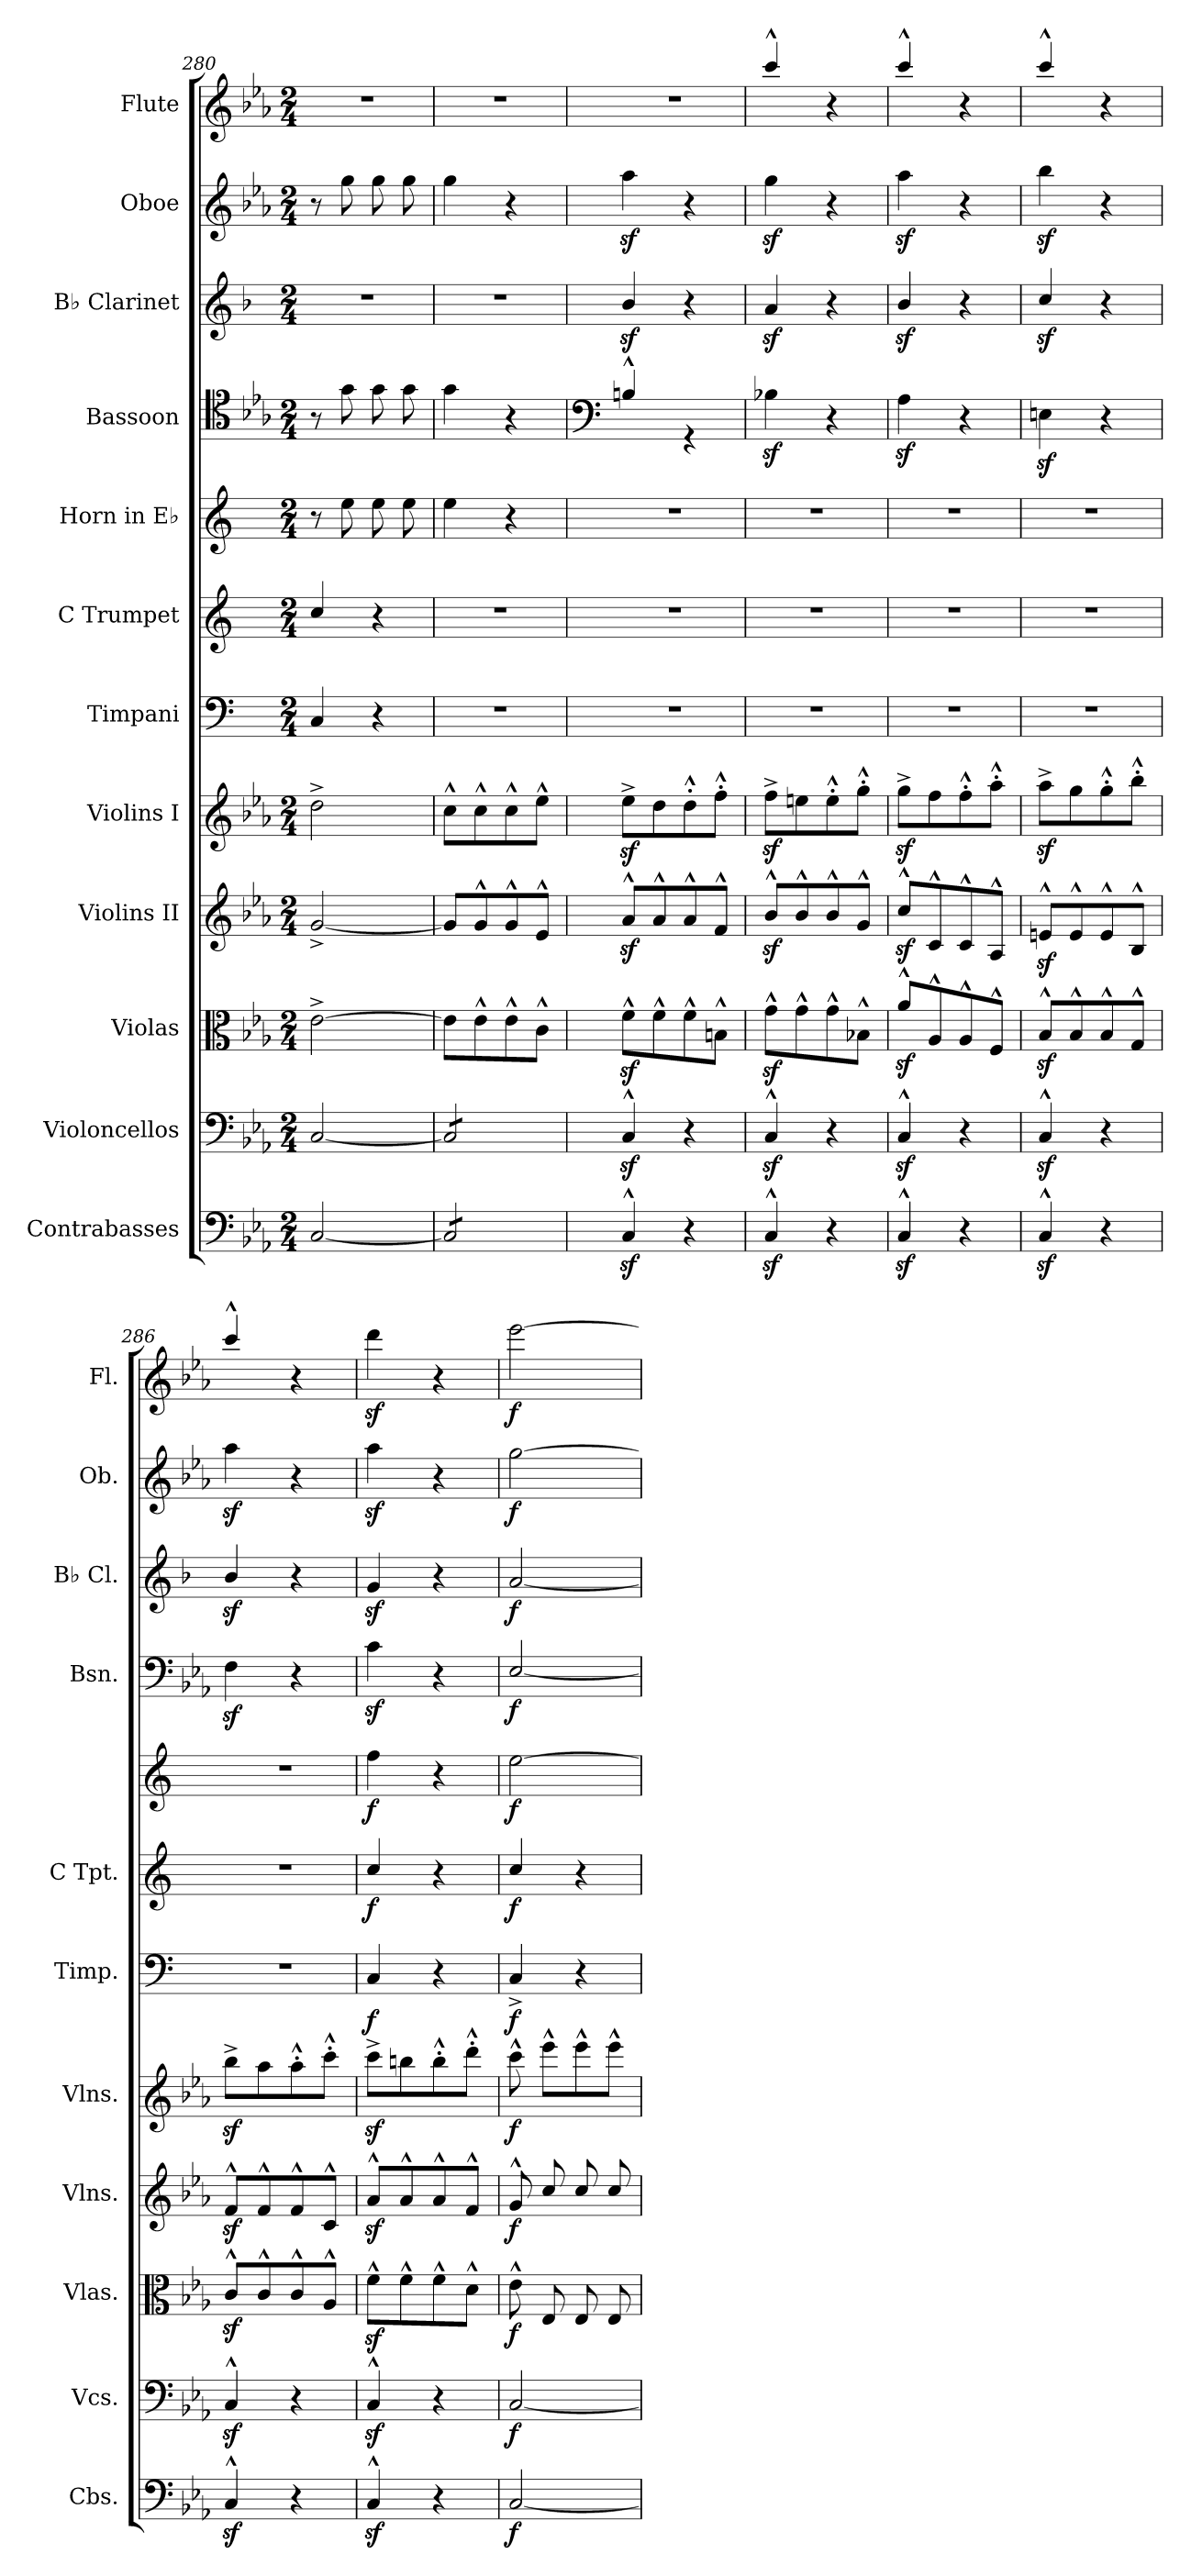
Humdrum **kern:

**kern	**dynam	**kern	**dynam	**kern	**dynam	**kern	**dynam	**kern	**dynam	**kern	**dynam	**kern	**dynam	**kern	**dynam	**kern	**dynam	**kern	**dynam	**kern	**dynam	**kern	**dynam
*part12	*part12	*part11	*part11	*part10	*part10	*part9	*part9	*part8	*part8	*part7	*part7	*part6	*part6	*part5	*part5	*part4	*part4	*part3	*part3	*part2	*part2	*part1	*part1
*staff12	*staff12	*staff11	*staff11	*staff10	*staff10	*staff9	*staff9	*staff8	*staff8	*staff7	*staff7	*staff6	*staff6	*staff5	*staff5	*staff4	*staff4	*staff3	*staff3	*staff2	*staff2	*staff1	*staff1
*I"Contrabasses	*	*I"Violoncellos	*	*I"Violas	*	*I"Violins II	*	*I"Violins I	*	*I"Timpani	*	*I"C Trumpet	*	*I"Horn in E♭	*	*I"Bassoon	*	*I"B♭ Clarinet	*	*I"Oboe	*	*I"Flute	*
*I'Cbs.	*	*I'Vcs.	*	*I'Vlas.	*	*I'Vlns.	*	*I'Vlns.	*	*I'Timp.	*	*I'C Tpt.	*	*	*	*I'Bsn.	*	*I'B♭ Cl.	*	*I'Ob.	*	*I'Fl.	*
*clefF4	*	*clefF4	*	*clefC3	*	*clefG2	*	*clefG2	*	*clefF4	*	*clefG2	*	*clefG2	*	*clefC4	*	*clefG2	*	*clefG2	*	*clefG2	*
*ITrd7c12	*	*	*	*	*	*	*	*	*	*	*	*	*	*ITrd4c7	*	*	*	*ITrd1c2	*	*	*	*	*
*k[b-e-a-]	*	*k[b-e-a-]	*	*k[b-e-a-]	*	*k[b-e-a-]	*	*k[b-e-a-]	*	*k[]	*	*k[]	*	*k[b-]	*	*k[b-e-a-]	*	*k[b-e-a-]	*	*k[b-e-a-]	*	*k[b-e-a-]	*
*M2/4	*	*M2/4	*	*M2/4	*	*M2/4	*	*M2/4	*	*M2/4	*	*M2/4	*	*M2/4	*	*M2/4	*	*M2/4	*	*M2/4	*	*M2/4	*
=280	=280	=280	=280	=280	=280	=280	=280	=280	=280	=280	=280	=280	=280	=280	=280	=280	=280	=280	=280	=280	=280	=280	=280
[2CC/	.	[2C/	.	[2e-^\	.	[2g^/	.	2dd^\	.	4C/	.	4cc/	.	8r	.	8r	.	2r	.	8r	.	2r	.
.	.	.	.	.	.	.	.	.	.	.	.	.	.	8a\	.	8g\	.	.	.	8gg\	.	.	.
.	.	.	.	.	.	.	.	.	.	4r	.	4r	.	8a\	.	8g\	.	.	.	8gg\	.	.	.
.	.	.	.	.	.	.	.	.	.	.	.	.	.	8a\	.	8g\	.	.	.	8gg\	.	.	.
!!LO:PB:g=z
=281	=281	=281	=281	=281	=281	=281	=281	=281	=281	=281	=281	=281	=281	=281	=281	=281	=281	=281	=281	=281	=281	=281	=281
*tremolo	*	*	*	*	*	*	*	*	*	*	*	*	*	*	*	*	*	*	*	*	*	*	*
*	*	*tremolo	*	*	*	*	*	*	*	*	*	*	*	*	*	*	*	*	*	*	*	*	*
8CC/]L	.	8C/]L	.	8e-\L]	.	8g/L]	.	8cc^^\L	.	2r	.	2r	.	4a\	.	4g\	.	2r	.	4gg\	.	2r	.
8CC/	.	8C/	.	8e-^^\	.	8g^^/	.	8cc^^\	.	.	.	.	.	.	.	.	.	.	.	.	.	.	.
8CC/	.	8C/	.	8e-^^\	.	8g^^/	.	8cc^^\	.	.	.	.	.	4r	.	4r	.	.	.	4r	.	.	.
8CC/J	.	8C/J	.	8c^^\J	.	8e-^^/J	.	8ee-^^\J	.	.	.	.	.	.	.	.	.	.	.	.	.	.	.
*	*	*Xtremolo	*	*	*	*	*	*	*	*	*	*	*	*	*	*	*	*	*	*	*	*	*
*Xtremolo	*	*	*	*	*	*	*	*	*	*	*	*	*	*	*	*	*	*	*	*	*	*	*
=282	=282	=282	=282	=282	=282	=282	=282	=282	=282	=282	=282	=282	=282	=282	=282	=282	=282	=282	=282	=282	=282	=282	=282
*	*	*	*	*	*	*	*	*	*	*	*	*	*	*	*	*clefF4	*	*	*	*	*	*	*
4CCz<^^/	.	4Cz<^^/	.	8fz<^^\L	.	8a-z<^^/L	.	8ee-z<^\L	.	2r	.	2r	.	2r	.	4Bn^^/	.	4a-z</	.	4aa-z<\	.	2r	.
.	.	.	.	8f^^\	.	8a-^^/	.	8dd\	.	.	.	.	.	.	.	.	.	.	.	.	.	.	.
4r	.	4r	.	8f^^\	.	8a-^^/	.	8dd^^'\	.	.	.	.	.	.	.	4rGG	.	4r	.	4r	.	.	.
.	.	.	.	8Bn^^\J	.	8f^^/J	.	8ff^^'\J	.	.	.	.	.	.	.	.	.	.	.	.	.	.	.
=283	=283	=283	=283	=283	=283	=283	=283	=283	=283	=283	=283	=283	=283	=283	=283	=283	=283	=283	=283	=283	=283	=283	=283
4CCz<^^/	.	4Cz<^^/	.	8gz<^^\L	.	8b-z<^^/L	.	8ffz<^\L	.	2r	.	2r	.	2r	.	4B-Xz<\	.	4gz</	.	4ggz<\	.	4ccc^^/	.
.	.	.	.	8g^^\	.	8b-^^/	.	8een\	.	.	.	.	.	.	.	.	.	.	.	.	.	.	.
4r	.	4r	.	8g^^\	.	8b-^^/	.	8ee^^'\	.	.	.	.	.	.	.	4r	.	4r	.	4r	.	4r	.
.	.	.	.	8B-X^^\J	.	8g^^/J	.	8gg^^'\J	.	.	.	.	.	.	.	.	.	.	.	.	.	.	.
=284	=284	=284	=284	=284	=284	=284	=284	=284	=284	=284	=284	=284	=284	=284	=284	=284	=284	=284	=284	=284	=284	=284	=284
4CCz<^^/	.	4Cz<^^/	.	8a-z<^^\L	.	8ccz<^^/L	.	8ggz<^\L	.	2r	.	2r	.	2r	.	4A-z<\	.	4a-z</	.	4aa-z<\	.	4ccc^^/	.
.	.	.	.	8A-^^/	.	8c^^/	.	8ff\	.	.	.	.	.	.	.	.	.	.	.	.	.	.	.
4r	.	4r	.	8A-^^/	.	8c^^/	.	8ff^^'\	.	.	.	.	.	.	.	4r	.	4r	.	4r	.	4r	.
.	.	.	.	8F^^/J	.	8A-^^/J	.	8aa-^^'\J	.	.	.	.	.	.	.	.	.	.	.	.	.	.	.
=285	=285	=285	=285	=285	=285	=285	=285	=285	=285	=285	=285	=285	=285	=285	=285	=285	=285	=285	=285	=285	=285	=285	=285
4CCz<^^/	.	4Cz<^^/	.	8B-z<^^/L	.	8enz<^^/L	.	8aa-z<^\L	.	2r	.	2r	.	2r	.	4Enz<\	.	4b-z</	.	4bb-z<\	.	4ccc^^/	.
.	.	.	.	8B-^^/	.	8e^^/	.	8gg\	.	.	.	.	.	.	.	.	.	.	.	.	.	.	.
4r	.	4r	.	8B-^^/	.	8e^^/	.	8gg^^'\	.	.	.	.	.	.	.	4r	.	4r	.	4r	.	4r	.
.	.	.	.	8G^^/J	.	8B-^^/J	.	8bb-^^'\J	.	.	.	.	.	.	.	.	.	.	.	.	.	.	.
=286	=286	=286	=286	=286	=286	=286	=286	=286	=286	=286	=286	=286	=286	=286	=286	=286	=286	=286	=286	=286	=286	=286	=286
4CCz<^^/	.	4Cz<^^/	.	8cz<^^/L	.	8fz<^^/L	.	8bb-z<^\L	.	2r	.	2r	.	2r	.	4Fz<\	.	4a-z</	.	4aa-z<\	.	4ccc^^/	.
.	.	.	.	8c^^/	.	8f^^/	.	8aa-\	.	.	.	.	.	.	.	.	.	.	.	.	.	.	.
4r	.	4r	.	8c^^/	.	8f^^/	.	8aa-^^'\	.	.	.	.	.	.	.	4r	.	4r	.	4r	.	4r	.
.	.	.	.	8A-^^/J	.	8c^^/J	.	8ccc^^'\J	.	.	.	.	.	.	.	.	.	.	.	.	.	.	.
=287	=287	=287	=287	=287	=287	=287	=287	=287	=287	=287	=287	=287	=287	=287	=287	=287	=287	=287	=287	=287	=287	=287	=287
!	!	!	!	!	!	!	!	!	!	!	!LO:DY:b	!	!LO:DY:b	!	!LO:DY:b	!	!	!	!	!	!	!	!
4CCz<^^/	.	4Cz<^^/	.	8fz<^^\L	.	8a-z<^^/L	.	8cccz<^\L	.	4C/	f	4cc/	f	4b-\	f	4cz<\	.	4fz</	.	4aa-z<\	.	4dddz<\	.
.	.	.	.	8f^^\	.	8a-^^/	.	8bbn\	.	.	.	.	.	.	.	.	.	.	.	.	.	.	.
4r	.	4r	.	8f^^\	.	8a-^^/	.	8bb^^'\	.	4r	.	4r	.	4r	.	4r	.	4r	.	4r	.	4r	.
.	.	.	.	8d^^\J	.	8f^^/J	.	8ddd^^'\J	.	.	.	.	.	.	.	.	.	.	.	.	.	.	.
=288	=288	=288	=288	=288	=288	=288	=288	=288	=288	=288	=288	=288	=288	=288	=288	=288	=288	=288	=288	=288	=288	=288	=288
!	!LO:DY:b	!	!LO:DY:b	!	!LO:DY:b	!	!LO:DY:b	!	!LO:DY:b	!	!LO:DY:b	!	!LO:DY:b	!	!LO:DY:b	!	!LO:DY:b	!	!LO:DY:b	!	!LO:DY:b	!	!LO:DY:b
[2CC/	f	[2C/	f	8e-^^\	f	8g^^/	f	8ccc^^\	f	4C^/	f	4cc/	f	[2a\	f	[2E-/	f	[2g/	f	[2gg\	f	[2eee-\	f
.	.	.	.	8E-/	.	8cc/	.	8eee-^^\L	.	.	.	.	.	.	.	.	.	.	.	.	.	.	.
.	.	.	.	8E-/	.	8cc/	.	8eee-^^\	.	4r	.	4r	.	.	.	.	.	.	.	.	.	.	.
.	.	.	.	8E-/	.	8cc/	.	8eee-^^\J	.	.	.	.	.	.	.	.	.	.	.	.	.	.	.
=	=	=	=	=	=	=	=	=	=	=	=	=	=	=	=	=	=	=	=	=	=	=	=
*-	*-	*-	*-	*-	*-	*-	*-	*-	*-	*-	*-	*-	*-	*-	*-	*-	*-	*-	*-	*-	*-	*-	*-
